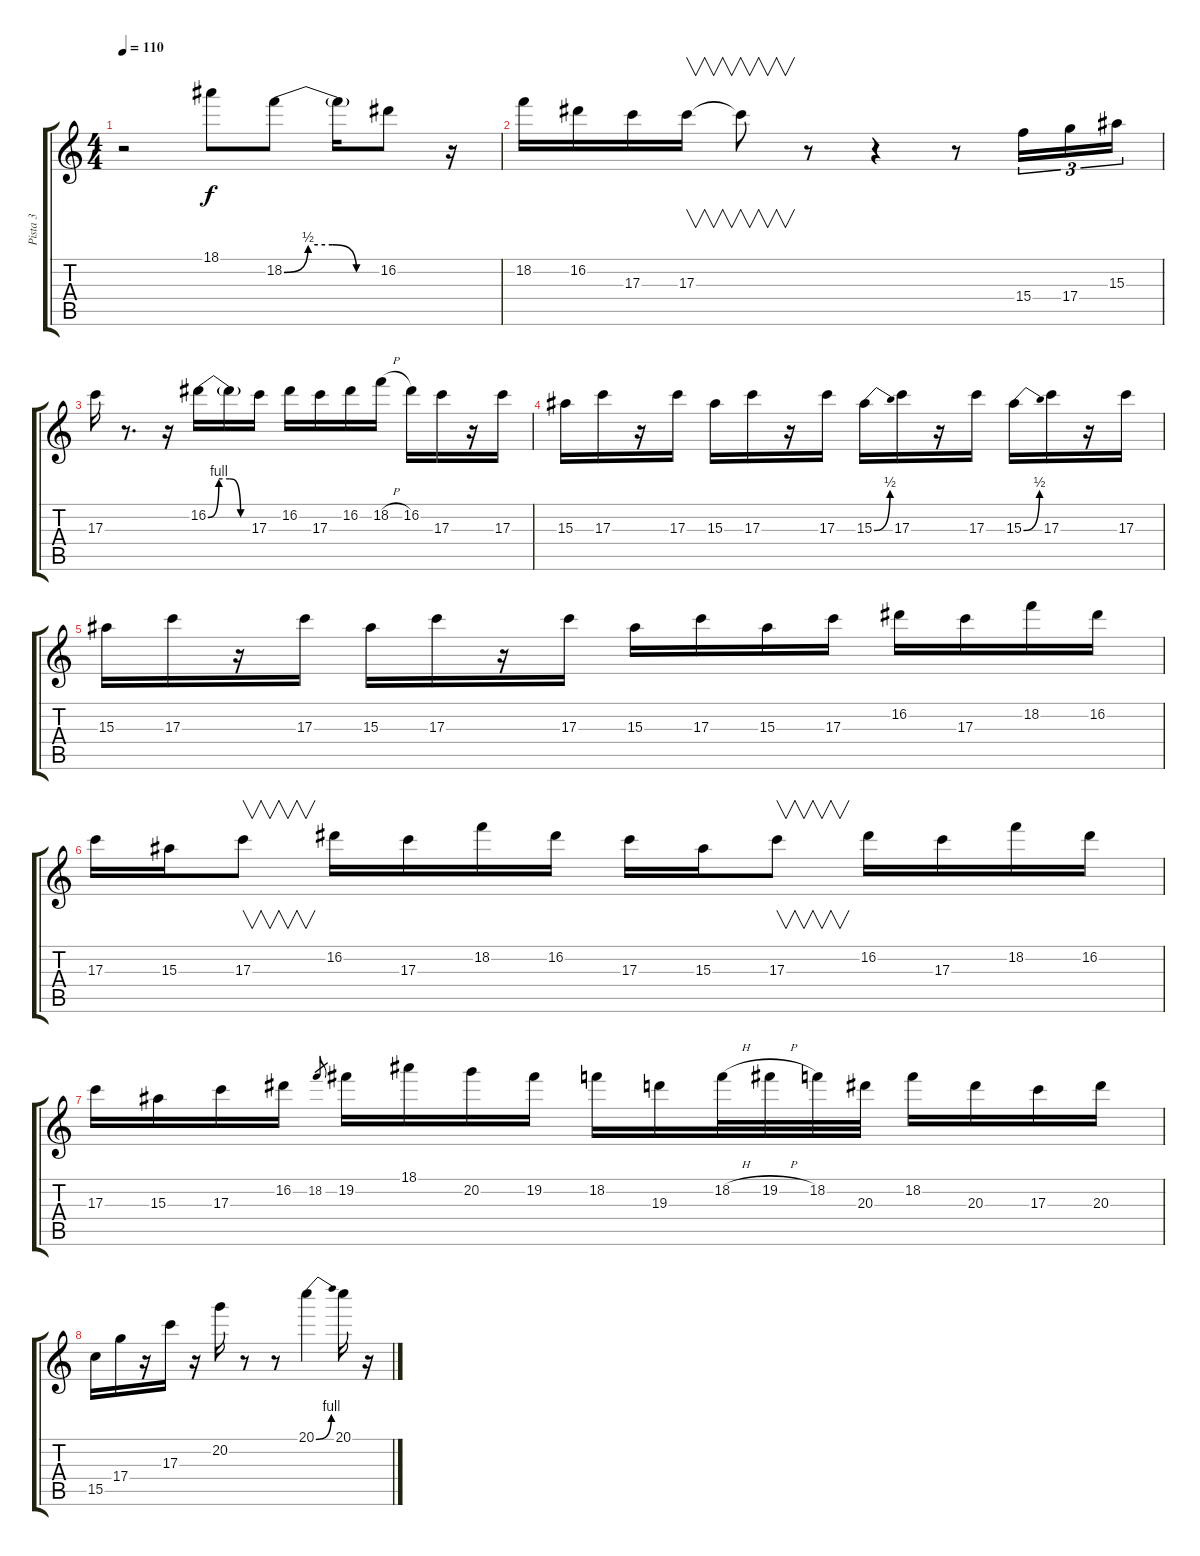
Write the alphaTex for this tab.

\track ("Pista 3" "Pista 3") {instrument distortionguitar}
\staff {score tabs}
\tuning (E4 B3 G3 D3 A2 E2) {hide}
\ts (4 4)
\tempo 110
\clef g2
\ks c
r.2{dy f} 18.1.8 18.2{be (custom 0 0 15 2 30 2 45 0 60 0)}.8 18.2{t}.16 16.2.8 r.16 |
18.2.16 16.2.16 17.3.16 17.3.16{v} 17.3{t}.8{v} r.8 r.4 r.8 15.4.16{tu (3 2)} 17.4.16{tu (3 2)} 15.3.16{tu (3 2)} |
17.3.16 r.8{d} r.16 16.2{be (custom 0 0 15 4 30 4 45 0 60 0)}.16 16.2{t}.16 17.3.16 16.2.16 17.3.16 16.2.16 18.2{h}.16 16.2.16 17.3.16 r.16 17.3.16 |
15.3.16 17.3.16 r.16 17.3.16 15.3.16 17.3.16 r.16 17.3.16 15.3{be (bend 0 0 60 2)}.16 17.3.16 r.16 17.3.16 15.3{be (bend 0 0 60 2)}.16 17.3.16 r.16 17.3.16 |
15.3.16 17.3.16 r.16 17.3.16 15.3.16 17.3.16 r.16 17.3.16 15.3.16 17.3.16 15.3.16 17.3.16 16.2.16 17.3.16 18.2.16 16.2.16 |
17.3.16 15.3.16 17.3.8{v} 16.2.16 17.3.16 18.2.16 16.2.16 17.3.16 15.3.16 17.3.8{v} 16.2.16 17.3.16 18.2.16 16.2.16 |
17.3.16 15.3.16 17.3.16 16.2.16 18.2.8{gr} 19.2.16 18.1.16 20.2.16 19.2.16 18.2.16 19.3.16 18.2{h}.32 19.2{h}.32 18.2.32 20.3.32 18.2.16 20.3.16 17.3.16 20.3.16 |
15.5.16 17.4.16 r.16 17.3.16 r.16 20.2.16 r.8 r.8 20.1{be (bend 0 0 60 4)}.4 20.1.16 r.16
